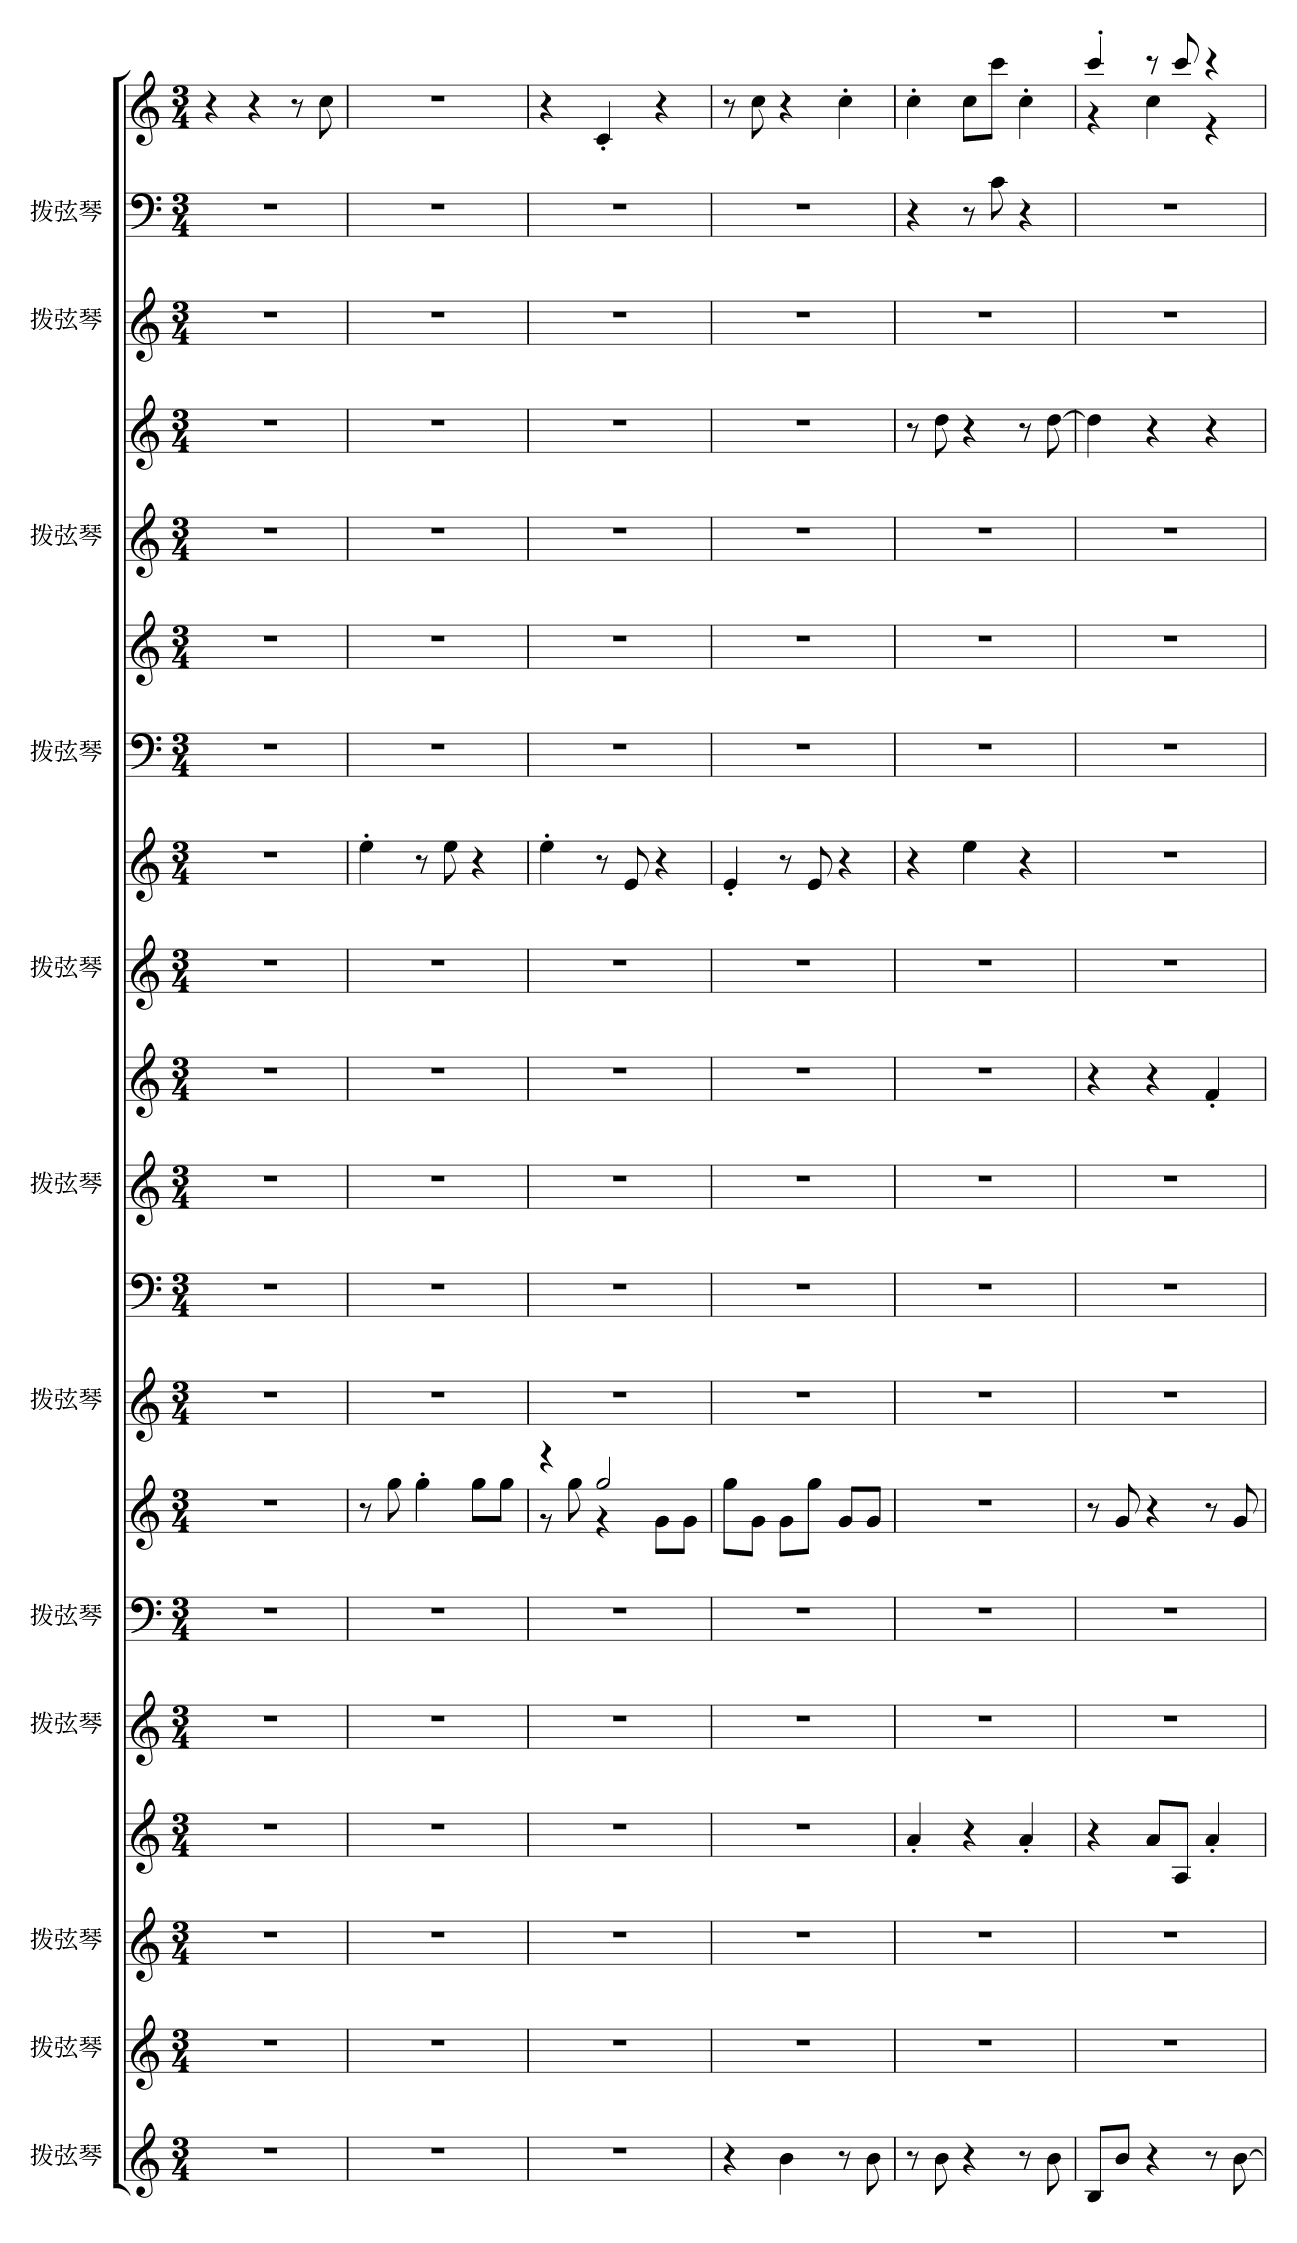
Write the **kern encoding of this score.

**kern	**kern	**kern	**kern	**kern	**kern	**kern	**kern	**kern	**kern	**kern	**kern	**kern	**kern	**kern	**kern	**kern	**kern	**kern	**kern
*part12	*part11	*part10	*part10	*part9	*part8	*part8	*part7	*part7	*part6	*part6	*part5	*part5	*part4	*part4	*part3	*part3	*part2	*part1	*part1
*staff20	*staff19	*staff18	*staff17	*staff16	*staff15	*staff14	*staff13	*staff12	*staff11	*staff10	*staff9	*staff8	*staff7	*staff6	*staff5	*staff4	*staff3	*staff2	*staff1
*I"拨弦琴	*I"拨弦琴	*I"拨弦琴	*	*I"拨弦琴	*I"拨弦琴	*	*I"拨弦琴	*	*I"拨弦琴	*	*I"拨弦琴	*	*I"拨弦琴	*	*I"拨弦琴	*	*I"拨弦琴	*I"拨弦琴	*
*clefG2	*clefG2	*clefG2	*clefG2	*clefG2	*clefF4	*clefG2	*clefG2	*clefF4	*clefG2	*clefG2	*clefG2	*clefG2	*clefF4	*clefG2	*clefG2	*clefG2	*clefG2	*clefF4	*clefG2
*k[]	*k[]	*k[]	*k[]	*k[]	*k[]	*k[]	*k[]	*k[]	*k[]	*k[]	*k[]	*k[]	*k[]	*k[]	*k[]	*k[]	*k[]	*k[]	*k[]
*M3/4	*M3/4	*M3/4	*M3/4	*M3/4	*M3/4	*M3/4	*M3/4	*M3/4	*M3/4	*M3/4	*M3/4	*M3/4	*M3/4	*M3/4	*M3/4	*M3/4	*M3/4	*M3/4	*M3/4
*MM134	*MM134	*MM134	*MM134	*MM134	*MM134	*MM134	*MM134	*MM134	*MM134	*MM134	*MM134	*MM134	*MM134	*MM134	*MM134	*MM134	*MM134	*MM134	*MM134
=1	=1	=1	=1	=1	=1	=1	=1	=1	=1	=1	=1	=1	=1	=1	=1	=1	=1	=1	=1
2.r	2.r	2.r	2.r	2.r	2.r	2.r	2.r	2.r	2.r	2.r	2.r	2.r	2.r	2.r	2.r	2.r	2.r	2.r	4r
.	.	.	.	.	.	.	.	.	.	.	.	.	.	.	.	.	.	.	4r
.	.	.	.	.	.	.	.	.	.	.	.	.	.	.	.	.	.	.	8r
.	.	.	.	.	.	.	.	.	.	.	.	.	.	.	.	.	.	.	8cc\
=2	=2	=2	=2	=2	=2	=2	=2	=2	=2	=2	=2	=2	=2	=2	=2	=2	=2	=2	=2
2.r	2.r	2.r	2.r	2.r	2.r	8r	2.r	2.r	2.r	2.r	2.r	4ee'\	2.r	2.r	2.r	2.r	2.r	2.r	2.r
.	.	.	.	.	.	8gg\	.	.	.	.	.	.	.	.	.	.	.	.	.
.	.	.	.	.	.	4gg'\	.	.	.	.	.	8r	.	.	.	.	.	.	.
.	.	.	.	.	.	.	.	.	.	.	.	8ee\	.	.	.	.	.	.	.
.	.	.	.	.	.	8gg\L	.	.	.	.	.	4r	.	.	.	.	.	.	.
.	.	.	.	.	.	8gg\J	.	.	.	.	.	.	.	.	.	.	.	.	.
=3	=3	=3	=3	=3	=3	=3	=3	=3	=3	=3	=3	=3	=3	=3	=3	=3	=3	=3	=3
*	*	*	*	*	*	*^	*	*	*	*	*	*	*	*	*	*	*	*	*
2.r	2.r	2.r	2.r	2.r	2.r	4r	8r	2.r	2.r	2.r	2.r	2.r	4ee'\	2.r	2.r	2.r	2.r	2.r	2.r	4r
.	.	.	.	.	.	.	8gg\	.	.	.	.	.	.	.	.	.	.	.	.	.
.	.	.	.	.	.	2gg/	4r	.	.	.	.	.	8r	.	.	.	.	.	.	4c'/
.	.	.	.	.	.	.	.	.	.	.	.	.	8e/	.	.	.	.	.	.	.
.	.	.	.	.	.	.	8g\L	.	.	.	.	.	4r	.	.	.	.	.	.	4r
.	.	.	.	.	.	.	8g\J	.	.	.	.	.	.	.	.	.	.	.	.	.
*	*	*	*	*	*	*v	*v	*	*	*	*	*	*	*	*	*	*	*	*	*
=4	=4	=4	=4	=4	=4	=4	=4	=4	=4	=4	=4	=4	=4	=4	=4	=4	=4	=4	=4
4r	2.r	2.r	2.r	2.r	2.r	8gg\L	2.r	2.r	2.r	2.r	2.r	4e'/	2.r	2.r	2.r	2.r	2.r	2.r	8r
.	.	.	.	.	.	8g\J	.	.	.	.	.	.	.	.	.	.	.	.	8cc\
4b\	.	.	.	.	.	8g\L	.	.	.	.	.	8r	.	.	.	.	.	.	4r
.	.	.	.	.	.	8gg\J	.	.	.	.	.	8e/	.	.	.	.	.	.	.
8r	.	.	.	.	.	8g/L	.	.	.	.	.	4r	.	.	.	.	.	.	4cc'\
8b\	.	.	.	.	.	8g/J	.	.	.	.	.	.	.	.	.	.	.	.	.
=5	=5	=5	=5	=5	=5	=5	=5	=5	=5	=5	=5	=5	=5	=5	=5	=5	=5	=5	=5
8r	2.r	2.r	4a'/	2.r	2.r	2.r	2.r	2.r	2.r	2.r	2.r	4r	2.r	2.r	2.r	8r	2.r	4r	4cc'\
8b\	.	.	.	.	.	.	.	.	.	.	.	.	.	.	.	8dd\	.	.	.
4r	.	.	4r	.	.	.	.	.	.	.	.	4ee\	.	.	.	4r	.	8r	8cc\L
.	.	.	.	.	.	.	.	.	.	.	.	.	.	.	.	.	.	8c\	8ccc\J
8r	.	.	4a'/	.	.	.	.	.	.	.	.	4r	.	.	.	8r	.	4r	4cc'\
8b\	.	.	.	.	.	.	.	.	.	.	.	.	.	.	.	[8dd\	.	.	.
=6	=6	=6	=6	=6	=6	=6	=6	=6	=6	=6	=6	=6	=6	=6	=6	=6	=6	=6	=6
*	*	*	*	*	*	*	*	*	*	*	*	*	*	*	*	*	*	*	*^
8B/L	2.r	2.r	4r	2.r	2.r	8r	2.r	2.r	2.r	4r	2.r	2.r	2.r	2.r	2.r	4dd\]	2.r	2.r	4ccc'/	4r
8b/J	.	.	.	.	.	8g/	.	.	.	.	.	.	.	.	.	.	.	.	.	.
4r	.	.	8a/L	.	.	4r	.	.	.	4r	.	.	.	.	.	4r	.	.	8r	4cc\
.	.	.	8A/J	.	.	.	.	.	.	.	.	.	.	.	.	.	.	.	8ccc/	.
8r	.	.	4a'/	.	.	8r	.	.	.	4f'/	.	.	.	.	.	4r	.	.	4r	4r
[8b\	.	.	.	.	.	8g/	.	.	.	.	.	.	.	.	.	.	.	.	.	.
*	*	*	*	*	*	*	*	*	*	*	*	*	*	*	*	*	*	*	*v	*v
=	=	=	=	=	=	=	=	=	=	=	=	=	=	=	=	=	=	=	=
*-	*-	*-	*-	*-	*-	*-	*-	*-	*-	*-	*-	*-	*-	*-	*-	*-	*-	*-	*-
